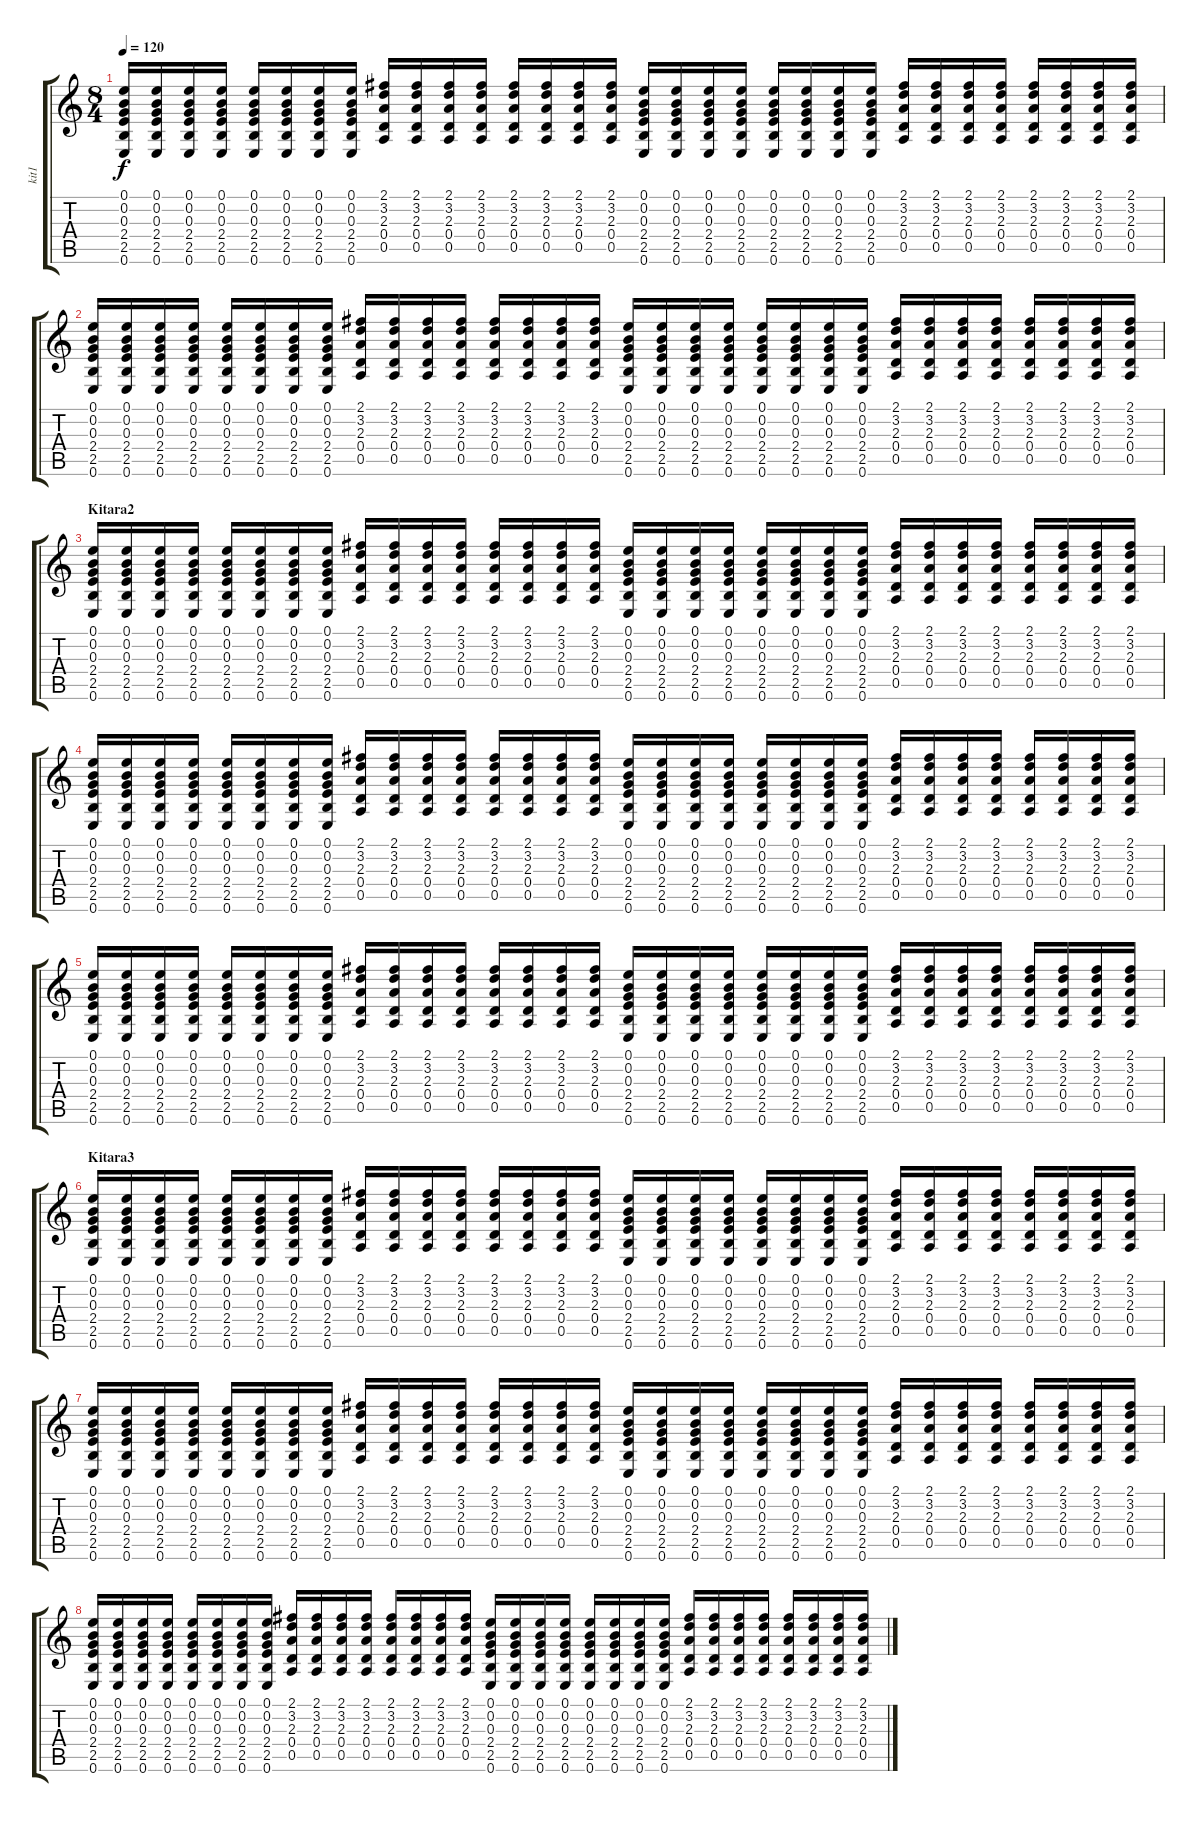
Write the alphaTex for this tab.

\track ("kit1" "kit1") {instrument acousticguitarnylon}
\staff {score tabs}
\tuning (E4 B3 G3 D3 A2 E2) {hide}
\ts (8 4)
\tempo 120
\clef g2
\ks c
(0.1 0.2 0.3 2.4 2.5 0.6).16{dy f} (0.1 0.2 0.3 2.4 2.5 0.6).16 (0.1 0.2 0.3 2.4 2.5 0.6).16 (0.1 0.2 0.3 2.4 2.5 0.6).16 (0.1 0.2 0.3 2.4 2.5 0.6).16 (0.1 0.2 0.3 2.4 2.5 0.6).16 (0.1 0.2 0.3 2.4 2.5 0.6).16 (0.1 0.2 0.3 2.4 2.5 0.6).16 (2.1 3.2 2.3 0.4 0.5).16 (2.1 3.2 2.3 0.4 0.5).16 (2.1 3.2 2.3 0.4 0.5).16 (2.1 3.2 2.3 0.4 0.5).16 (2.1 3.2 2.3 0.4 0.5).16 (2.1 3.2 2.3 0.4 0.5).16 (2.1 3.2 2.3 0.4 0.5).16 (2.1 3.2 2.3 0.4 0.5).16 (0.1 0.2 0.3 2.4 2.5 0.6).16 (0.1 0.2 0.3 2.4 2.5 0.6).16 (0.1 0.2 0.3 2.4 2.5 0.6).16 (0.1 0.2 0.3 2.4 2.5 0.6).16 (0.1 0.2 0.3 2.4 2.5 0.6).16 (0.1 0.2 0.3 2.4 2.5 0.6).16 (0.1 0.2 0.3 2.4 2.5 0.6).16 (0.1 0.2 0.3 2.4 2.5 0.6).16 (2.1 3.2 2.3 0.4 0.5).16 (2.1 3.2 2.3 0.4 0.5).16 (2.1 3.2 2.3 0.4 0.5).16 (2.1 3.2 2.3 0.4 0.5).16 (2.1 3.2 2.3 0.4 0.5).16 (2.1 3.2 2.3 0.4 0.5).16 (2.1 3.2 2.3 0.4 0.5).16 (2.1 3.2 2.3 0.4 0.5).16 |
(0.1 0.2 0.3 2.4 2.5 0.6).16 (0.1 0.2 0.3 2.4 2.5 0.6).16 (0.1 0.2 0.3 2.4 2.5 0.6).16 (0.1 0.2 0.3 2.4 2.5 0.6).16 (0.1 0.2 0.3 2.4 2.5 0.6).16 (0.1 0.2 0.3 2.4 2.5 0.6).16 (0.1 0.2 0.3 2.4 2.5 0.6).16 (0.1 0.2 0.3 2.4 2.5 0.6).16 (2.1 3.2 2.3 0.4 0.5).16 (2.1 3.2 2.3 0.4 0.5).16 (2.1 3.2 2.3 0.4 0.5).16 (2.1 3.2 2.3 0.4 0.5).16 (2.1 3.2 2.3 0.4 0.5).16 (2.1 3.2 2.3 0.4 0.5).16 (2.1 3.2 2.3 0.4 0.5).16 (2.1 3.2 2.3 0.4 0.5).16 (0.1 0.2 0.3 2.4 2.5 0.6).16 (0.1 0.2 0.3 2.4 2.5 0.6).16 (0.1 0.2 0.3 2.4 2.5 0.6).16 (0.1 0.2 0.3 2.4 2.5 0.6).16 (0.1 0.2 0.3 2.4 2.5 0.6).16 (0.1 0.2 0.3 2.4 2.5 0.6).16 (0.1 0.2 0.3 2.4 2.5 0.6).16 (0.1 0.2 0.3 2.4 2.5 0.6).16 (2.1 3.2 2.3 0.4 0.5).16 (2.1 3.2 2.3 0.4 0.5).16 (2.1 3.2 2.3 0.4 0.5).16 (2.1 3.2 2.3 0.4 0.5).16 (2.1 3.2 2.3 0.4 0.5).16 (2.1 3.2 2.3 0.4 0.5).16 (2.1 3.2 2.3 0.4 0.5).16 (2.1 3.2 2.3 0.4 0.5).16 |
\section ("" "Kitara2")
(0.1 0.2 0.3 2.4 2.5 0.6).16 (0.1 0.2 0.3 2.4 2.5 0.6).16 (0.1 0.2 0.3 2.4 2.5 0.6).16 (0.1 0.2 0.3 2.4 2.5 0.6).16 (0.1 0.2 0.3 2.4 2.5 0.6).16 (0.1 0.2 0.3 2.4 2.5 0.6).16 (0.1 0.2 0.3 2.4 2.5 0.6).16 (0.1 0.2 0.3 2.4 2.5 0.6).16 (2.1 3.2 2.3 0.4 0.5).16 (2.1 3.2 2.3 0.4 0.5).16 (2.1 3.2 2.3 0.4 0.5).16 (2.1 3.2 2.3 0.4 0.5).16 (2.1 3.2 2.3 0.4 0.5).16 (2.1 3.2 2.3 0.4 0.5).16 (2.1 3.2 2.3 0.4 0.5).16 (2.1 3.2 2.3 0.4 0.5).16 (0.1 0.2 0.3 2.4 2.5 0.6).16 (0.1 0.2 0.3 2.4 2.5 0.6).16 (0.1 0.2 0.3 2.4 2.5 0.6).16 (0.1 0.2 0.3 2.4 2.5 0.6).16 (0.1 0.2 0.3 2.4 2.5 0.6).16 (0.1 0.2 0.3 2.4 2.5 0.6).16 (0.1 0.2 0.3 2.4 2.5 0.6).16 (0.1 0.2 0.3 2.4 2.5 0.6).16 (2.1 3.2 2.3 0.4 0.5).16 (2.1 3.2 2.3 0.4 0.5).16 (2.1 3.2 2.3 0.4 0.5).16 (2.1 3.2 2.3 0.4 0.5).16 (2.1 3.2 2.3 0.4 0.5).16 (2.1 3.2 2.3 0.4 0.5).16 (2.1 3.2 2.3 0.4 0.5).16 (2.1 3.2 2.3 0.4 0.5).16 |
(0.1 0.2 0.3 2.4 2.5 0.6).16 (0.1 0.2 0.3 2.4 2.5 0.6).16 (0.1 0.2 0.3 2.4 2.5 0.6).16 (0.1 0.2 0.3 2.4 2.5 0.6).16 (0.1 0.2 0.3 2.4 2.5 0.6).16 (0.1 0.2 0.3 2.4 2.5 0.6).16 (0.1 0.2 0.3 2.4 2.5 0.6).16 (0.1 0.2 0.3 2.4 2.5 0.6).16 (2.1 3.2 2.3 0.4 0.5).16 (2.1 3.2 2.3 0.4 0.5).16 (2.1 3.2 2.3 0.4 0.5).16 (2.1 3.2 2.3 0.4 0.5).16 (2.1 3.2 2.3 0.4 0.5).16 (2.1 3.2 2.3 0.4 0.5).16 (2.1 3.2 2.3 0.4 0.5).16 (2.1 3.2 2.3 0.4 0.5).16 (0.1 0.2 0.3 2.4 2.5 0.6).16 (0.1 0.2 0.3 2.4 2.5 0.6).16 (0.1 0.2 0.3 2.4 2.5 0.6).16 (0.1 0.2 0.3 2.4 2.5 0.6).16 (0.1 0.2 0.3 2.4 2.5 0.6).16 (0.1 0.2 0.3 2.4 2.5 0.6).16 (0.1 0.2 0.3 2.4 2.5 0.6).16 (0.1 0.2 0.3 2.4 2.5 0.6).16 (2.1 3.2 2.3 0.4 0.5).16 (2.1 3.2 2.3 0.4 0.5).16 (2.1 3.2 2.3 0.4 0.5).16 (2.1 3.2 2.3 0.4 0.5).16 (2.1 3.2 2.3 0.4 0.5).16 (2.1 3.2 2.3 0.4 0.5).16 (2.1 3.2 2.3 0.4 0.5).16 (2.1 3.2 2.3 0.4 0.5).16 |
(0.1 0.2 0.3 2.4 2.5 0.6).16 (0.1 0.2 0.3 2.4 2.5 0.6).16 (0.1 0.2 0.3 2.4 2.5 0.6).16 (0.1 0.2 0.3 2.4 2.5 0.6).16 (0.1 0.2 0.3 2.4 2.5 0.6).16 (0.1 0.2 0.3 2.4 2.5 0.6).16 (0.1 0.2 0.3 2.4 2.5 0.6).16 (0.1 0.2 0.3 2.4 2.5 0.6).16 (2.1 3.2 2.3 0.4 0.5).16 (2.1 3.2 2.3 0.4 0.5).16 (2.1 3.2 2.3 0.4 0.5).16 (2.1 3.2 2.3 0.4 0.5).16 (2.1 3.2 2.3 0.4 0.5).16 (2.1 3.2 2.3 0.4 0.5).16 (2.1 3.2 2.3 0.4 0.5).16 (2.1 3.2 2.3 0.4 0.5).16 (0.1 0.2 0.3 2.4 2.5 0.6).16 (0.1 0.2 0.3 2.4 2.5 0.6).16 (0.1 0.2 0.3 2.4 2.5 0.6).16 (0.1 0.2 0.3 2.4 2.5 0.6).16 (0.1 0.2 0.3 2.4 2.5 0.6).16 (0.1 0.2 0.3 2.4 2.5 0.6).16 (0.1 0.2 0.3 2.4 2.5 0.6).16 (0.1 0.2 0.3 2.4 2.5 0.6).16 (2.1 3.2 2.3 0.4 0.5).16 (2.1 3.2 2.3 0.4 0.5).16 (2.1 3.2 2.3 0.4 0.5).16 (2.1 3.2 2.3 0.4 0.5).16 (2.1 3.2 2.3 0.4 0.5).16 (2.1 3.2 2.3 0.4 0.5).16 (2.1 3.2 2.3 0.4 0.5).16 (2.1 3.2 2.3 0.4 0.5).16 |
\section ("" "Kitara3")
(0.1 0.2 0.3 2.4 2.5 0.6).16 (0.1 0.2 0.3 2.4 2.5 0.6).16 (0.1 0.2 0.3 2.4 2.5 0.6).16 (0.1 0.2 0.3 2.4 2.5 0.6).16 (0.1 0.2 0.3 2.4 2.5 0.6).16 (0.1 0.2 0.3 2.4 2.5 0.6).16 (0.1 0.2 0.3 2.4 2.5 0.6).16 (0.1 0.2 0.3 2.4 2.5 0.6).16 (2.1 3.2 2.3 0.4 0.5).16 (2.1 3.2 2.3 0.4 0.5).16 (2.1 3.2 2.3 0.4 0.5).16 (2.1 3.2 2.3 0.4 0.5).16 (2.1 3.2 2.3 0.4 0.5).16 (2.1 3.2 2.3 0.4 0.5).16 (2.1 3.2 2.3 0.4 0.5).16 (2.1 3.2 2.3 0.4 0.5).16 (0.1 0.2 0.3 2.4 2.5 0.6).16 (0.1 0.2 0.3 2.4 2.5 0.6).16 (0.1 0.2 0.3 2.4 2.5 0.6).16 (0.1 0.2 0.3 2.4 2.5 0.6).16 (0.1 0.2 0.3 2.4 2.5 0.6).16 (0.1 0.2 0.3 2.4 2.5 0.6).16 (0.1 0.2 0.3 2.4 2.5 0.6).16 (0.1 0.2 0.3 2.4 2.5 0.6).16 (2.1 3.2 2.3 0.4 0.5).16 (2.1 3.2 2.3 0.4 0.5).16 (2.1 3.2 2.3 0.4 0.5).16 (2.1 3.2 2.3 0.4 0.5).16 (2.1 3.2 2.3 0.4 0.5).16 (2.1 3.2 2.3 0.4 0.5).16 (2.1 3.2 2.3 0.4 0.5).16 (2.1 3.2 2.3 0.4 0.5).16 |
(0.1 0.2 0.3 2.4 2.5 0.6).16 (0.1 0.2 0.3 2.4 2.5 0.6).16 (0.1 0.2 0.3 2.4 2.5 0.6).16 (0.1 0.2 0.3 2.4 2.5 0.6).16 (0.1 0.2 0.3 2.4 2.5 0.6).16 (0.1 0.2 0.3 2.4 2.5 0.6).16 (0.1 0.2 0.3 2.4 2.5 0.6).16 (0.1 0.2 0.3 2.4 2.5 0.6).16 (2.1 3.2 2.3 0.4 0.5).16 (2.1 3.2 2.3 0.4 0.5).16 (2.1 3.2 2.3 0.4 0.5).16 (2.1 3.2 2.3 0.4 0.5).16 (2.1 3.2 2.3 0.4 0.5).16 (2.1 3.2 2.3 0.4 0.5).16 (2.1 3.2 2.3 0.4 0.5).16 (2.1 3.2 2.3 0.4 0.5).16 (0.1 0.2 0.3 2.4 2.5 0.6).16 (0.1 0.2 0.3 2.4 2.5 0.6).16 (0.1 0.2 0.3 2.4 2.5 0.6).16 (0.1 0.2 0.3 2.4 2.5 0.6).16 (0.1 0.2 0.3 2.4 2.5 0.6).16 (0.1 0.2 0.3 2.4 2.5 0.6).16 (0.1 0.2 0.3 2.4 2.5 0.6).16 (0.1 0.2 0.3 2.4 2.5 0.6).16 (2.1 3.2 2.3 0.4 0.5).16 (2.1 3.2 2.3 0.4 0.5).16 (2.1 3.2 2.3 0.4 0.5).16 (2.1 3.2 2.3 0.4 0.5).16 (2.1 3.2 2.3 0.4 0.5).16 (2.1 3.2 2.3 0.4 0.5).16 (2.1 3.2 2.3 0.4 0.5).16 (2.1 3.2 2.3 0.4 0.5).16 |
(0.1 0.2 0.3 2.4 2.5 0.6).16 (0.1 0.2 0.3 2.4 2.5 0.6).16 (0.1 0.2 0.3 2.4 2.5 0.6).16 (0.1 0.2 0.3 2.4 2.5 0.6).16 (0.1 0.2 0.3 2.4 2.5 0.6).16 (0.1 0.2 0.3 2.4 2.5 0.6).16 (0.1 0.2 0.3 2.4 2.5 0.6).16 (0.1 0.2 0.3 2.4 2.5 0.6).16 (2.1 3.2 2.3 0.4 0.5).16 (2.1 3.2 2.3 0.4 0.5).16 (2.1 3.2 2.3 0.4 0.5).16 (2.1 3.2 2.3 0.4 0.5).16 (2.1 3.2 2.3 0.4 0.5).16 (2.1 3.2 2.3 0.4 0.5).16 (2.1 3.2 2.3 0.4 0.5).16 (2.1 3.2 2.3 0.4 0.5).16 (0.1 0.2 0.3 2.4 2.5 0.6).16 (0.1 0.2 0.3 2.4 2.5 0.6).16 (0.1 0.2 0.3 2.4 2.5 0.6).16 (0.1 0.2 0.3 2.4 2.5 0.6).16 (0.1 0.2 0.3 2.4 2.5 0.6).16 (0.1 0.2 0.3 2.4 2.5 0.6).16 (0.1 0.2 0.3 2.4 2.5 0.6).16 (0.1 0.2 0.3 2.4 2.5 0.6).16 (2.1 3.2 2.3 0.4 0.5).16 (2.1 3.2 2.3 0.4 0.5).16 (2.1 3.2 2.3 0.4 0.5).16 (2.1 3.2 2.3 0.4 0.5).16 (2.1 3.2 2.3 0.4 0.5).16 (2.1 3.2 2.3 0.4 0.5).16 (2.1 3.2 2.3 0.4 0.5).16 (2.1 3.2 2.3 0.4 0.5).16
